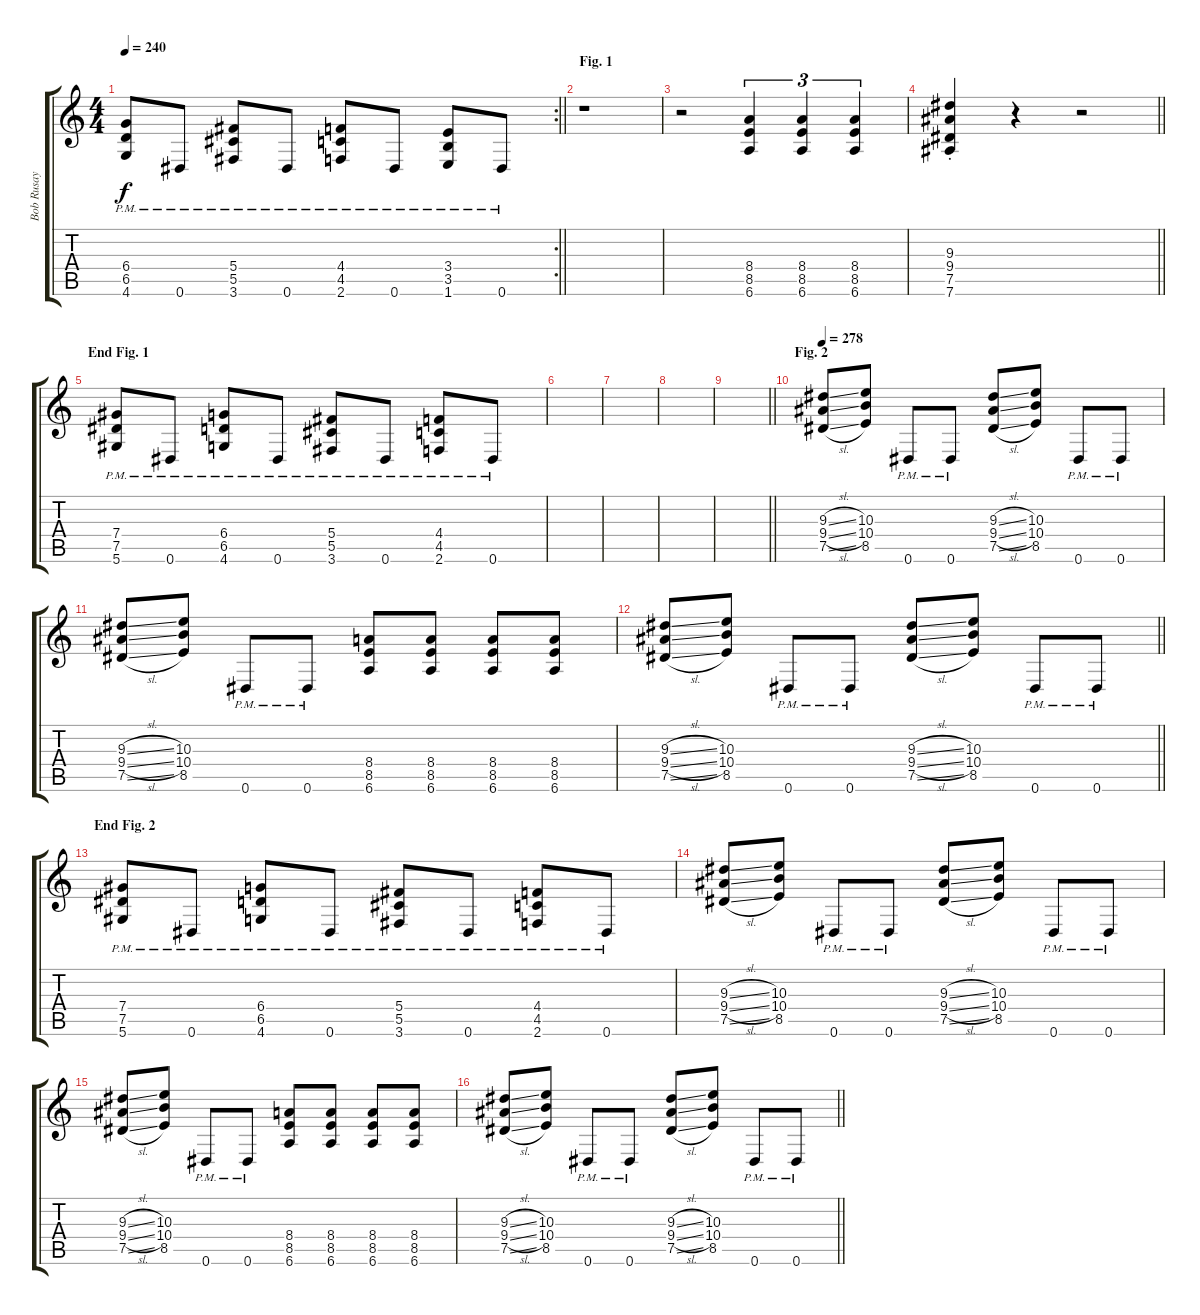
\track ("Bob Rusay" "Bob Rusay") {instrument distortionguitar}
\staff {score tabs}
\tuning (Eb4 Bb3 Gb3 Db3 Ab2 Eb2) {hide}
\rc 2
\ts (4 4)
\tempo 240
\clef g2
\barLineRight lightlight
\ks c
(6.4{pm} 6.5{pm} 4.6{pm}).8{dy f} 0.6{pm}.8 (5.4{pm} 5.5{pm} 3.6{pm}).8 0.6{pm}.8 (4.4{pm} 4.5{pm} 2.6{pm}).8 0.6{pm}.8 (3.4{pm} 3.5{pm} 1.6{pm}).8 0.6{pm}.8 |
\section ("" "Fig. 1")
r.1 |
r.2 (8.4 8.5 6.6).4{tu (3 2)} (8.4 8.5 6.6).4{tu (3 2)} (8.4 8.5 6.6).4{tu (3 2)} |
\barLineRight lightlight
(9.3{st} 9.4{st} 7.5{st} 7.6{st}).4 r.4 r.2 |
\section ("" "End Fig. 1")
(7.4{pm} 7.5{pm} 5.6{pm}).8 0.6{pm}.8 (6.4{pm} 6.5{pm} 4.6{pm}).8 0.6{pm}.8 (5.4{pm} 5.5{pm} 3.6{pm}).8 0.6{pm}.8 (4.4{pm} 4.5{pm} 2.6{pm}).8 0.6{pm}.8 |
|
|
|
\barLineRight lightlight
|
\section ("" "Fig. 2")
\tempo 278
(9.3{sl} 9.4{sl} 7.5{sl}).8 (10.3 10.4 8.5).8 0.6{pm}.8 0.6{pm}.8 (9.3{sl} 9.4{sl} 7.5{sl}).8 (10.3 10.4 8.5).8 0.6{pm}.8 0.6{pm}.8 |
(9.3{sl} 9.4{sl} 7.5{sl}).8 (10.3 10.4 8.5).8 0.6{pm}.8 0.6{pm}.8 (8.4 8.5 6.6).8 (8.4 8.5 6.6).8 (8.4 8.5 6.6).8 (8.4 8.5 6.6).8 |
\barLineRight lightlight
(9.3{sl} 9.4{sl} 7.5{sl}).8 (10.3 10.4 8.5).8 0.6{pm}.8 0.6{pm}.8 (9.3{sl} 9.4{sl} 7.5{sl}).8 (10.3 10.4 8.5).8 0.6{pm}.8 0.6{pm}.8 |
\section ("" "End Fig. 2")
(7.4{pm} 7.5{pm} 5.6{pm}).8 0.6{pm}.8 (6.4{pm} 6.5{pm} 4.6{pm}).8 0.6{pm}.8 (5.4{pm} 5.5{pm} 3.6{pm}).8 0.6{pm}.8 (4.4{pm} 4.5{pm} 2.6{pm}).8 0.6{pm}.8 |
(9.3{sl} 9.4{sl} 7.5{sl}).8 (10.3 10.4 8.5).8 0.6{pm}.8 0.6{pm}.8 (9.3{sl} 9.4{sl} 7.5{sl}).8 (10.3 10.4 8.5).8 0.6{pm}.8 0.6{pm}.8 |
(9.3{sl} 9.4{sl} 7.5{sl}).8 (10.3 10.4 8.5).8 0.6{pm}.8 0.6{pm}.8 (8.4 8.5 6.6).8 (8.4 8.5 6.6).8 (8.4 8.5 6.6).8 (8.4 8.5 6.6).8 |
\barLineRight lightlight
(9.3{sl} 9.4{sl} 7.5{sl}).8 (10.3 10.4 8.5).8 0.6{pm}.8 0.6{pm}.8 (9.3{sl} 9.4{sl} 7.5{sl}).8 (10.3 10.4 8.5).8 0.6{pm}.8 0.6{pm}.8
